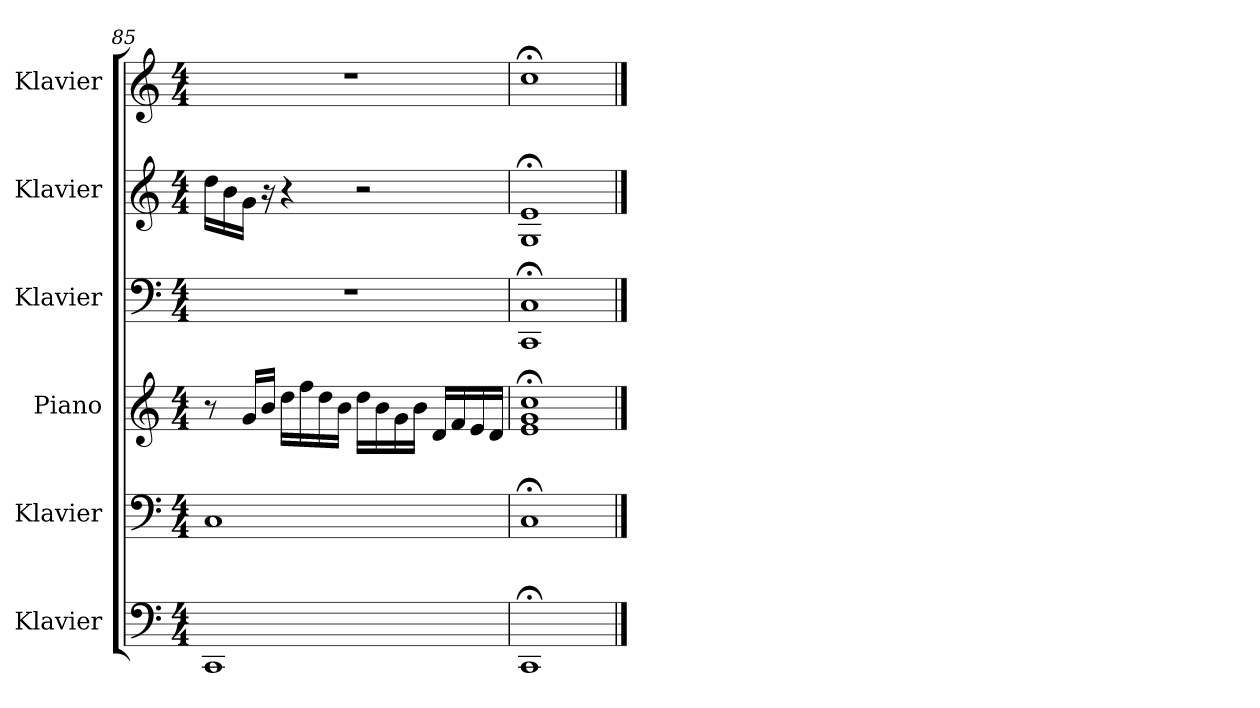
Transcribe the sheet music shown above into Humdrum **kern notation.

**kern	**kern	**kern	**kern	**kern	**kern
*part6	*part5	*part4	*part3	*part2	*part1
*staff6	*staff5	*staff4	*staff3	*staff2	*staff1
*I"Klavier	*I"Klavier	*I"Piano	*I"Klavier	*I"Klavier	*I"Klavier
*clefF4	*clefF4	*clefG2	*clefF4	*clefG2	*clefG2
*k[]	*k[]	*k[]	*k[]	*k[]	*k[]
*M4/4	*M4/4	*M4/4	*M4/4	*M4/4	*M4/4
=85	=85	=85	=85	=85	=85
1CC	1C	8r	1r	16dd\LL	1r
.	.	.	.	16b\	.
.	.	16g/LL	.	16g\JJ	.
.	.	16b/JJ	.	16r	.
.	.	16dd\LL	.	4r	.
.	.	16ff\	.	.	.
.	.	16dd\	.	.	.
.	.	16b\JJ	.	.	.
.	.	16dd\LL	.	2r	.
.	.	16b\	.	.	.
.	.	16g\	.	.	.
.	.	16b\JJ	.	.	.
.	.	16d/LL	.	.	.
.	.	16f/	.	.	.
.	.	16e/	.	.	.
.	.	16d/JJ	.	.	.
=86	=86	=86	=86	=86	=86
1CC;<	1C;<	1e;< 1g;< 1cc;<	1CC;< 1C;<	1G;< 1e;<	1cc;<
==	==	==	==	==	==
*-	*-	*-	*-	*-	*-
